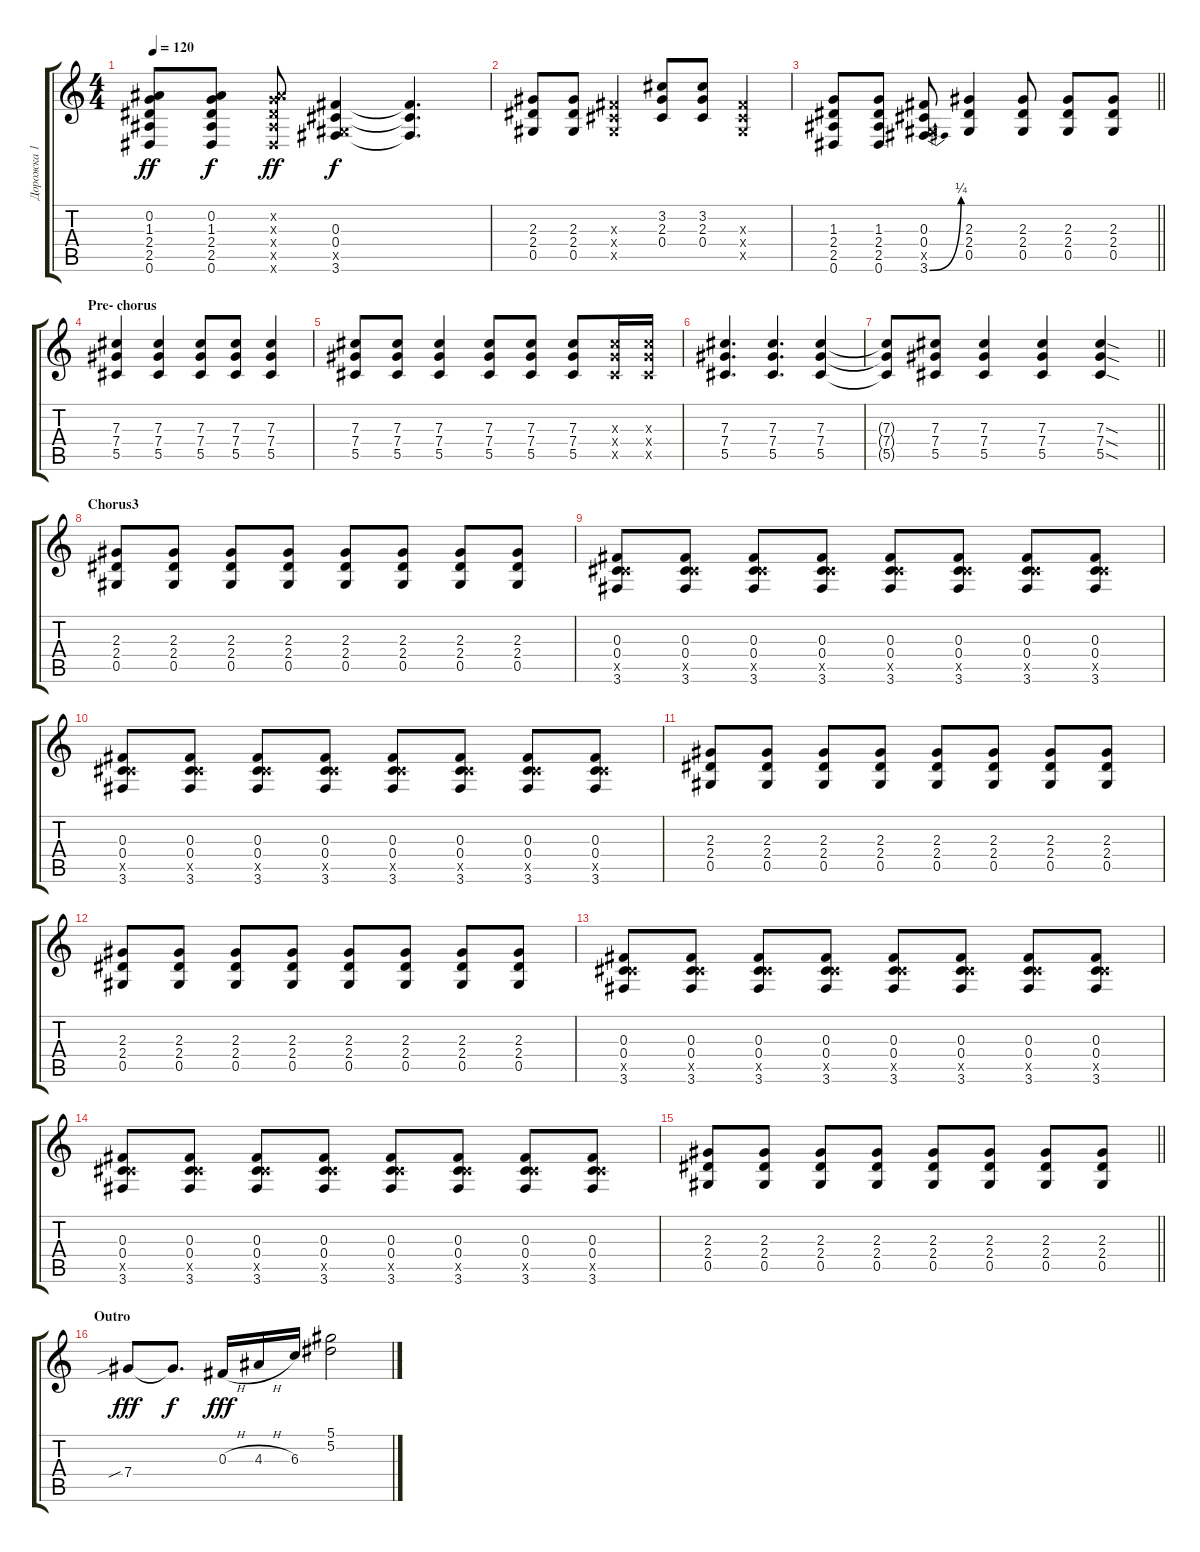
\track ("Дорожка 1" "Дорожка 1") {instrument overdrivenguitar}
\staff {score tabs}
\tuning (Eb4 Bb3 Gb3 Db3 Ab2 Eb2) {hide}
\ts (4 4)
\tempo 120
\clef g2
\ks c
(0.2 1.3 2.4 2.5 0.6).8{dy ff} (0.2 1.3 2.4 2.5 0.6).8{dy f} (0.2{x} 1.3{x} 2.4{x} 2.5{x} 0.6{x}).8{dy ff} (0.3 0.4 0.5{x} 3.6).4{dy f} (0.3{t} 0.4{t} 3.6{t}).4{d} |
(2.3 2.4 0.5).8 (2.3 2.4 0.5).8 (0.3{x} 0.4{x} 0.5{x}).4 (3.2 2.3 0.4).8 (3.2 2.3 0.4).8 (0.3{x} 0.4{x} 0.5{x}).4 |
\barLineRight lightlight
(1.3 2.4 2.5 0.6).8 (1.3 2.4 2.5 0.6).8 (0.3 0.4 0.5{x} 3.6{be (bend 0 0 60 1)}).8 (2.3 2.4 0.5).4 (2.3 2.4 0.5).8 (2.3 2.4 0.5).8 (2.3 2.4 0.5).8 |
\section ("" "Pre- chorus")
(7.3 7.4 5.5).4 (7.3 7.4 5.5).4 (7.3 7.4 5.5).8 (7.3 7.4 5.5).8 (7.3 7.4 5.5).4 |
(7.3 7.4 5.5).8 (7.3 7.4 5.5).8 (7.3 7.4 5.5).4 (7.3 7.4 5.5).8 (7.3 7.4 5.5).8 (7.3 7.4 5.5).8 (7.3{x} 7.4{x} 5.5{x}).16 (7.3{x} 7.4{x} 5.5{x}).16 |
(7.3 7.4 5.5).4{d} (7.3 7.4 5.5).4{d} (7.3 7.4 5.5).4 |
\barLineRight lightlight
(7.3{t} 7.4{t} 5.5{t}).8 (7.3 7.4 5.5).8 (7.3 7.4 5.5).4 (7.3 7.4 5.5).4 (7.3{sod} 7.4{sod} 5.5{sod}).4 |
\section ("" "Chorus3")
(2.3 2.4 0.5).8 (2.3 2.4 0.5).8 (2.3 2.4 0.5).8 (2.3 2.4 0.5).8 (2.3 2.4 0.5).8 (2.3 2.4 0.5).8 (2.3 2.4 0.5).8 (2.3 2.4 0.5).8 |
(0.3 0.4 5.5{x} 3.6).8 (0.3 0.4 5.5{x} 3.6).8 (0.3 0.4 5.5{x} 3.6).8 (0.3 0.4 5.5{x} 3.6).8 (0.3 0.4 5.5{x} 3.6).8 (0.3 0.4 5.5{x} 3.6).8 (0.3 0.4 5.5{x} 3.6).8 (0.3 0.4 5.5{x} 3.6).8 |
(0.3 0.4 5.5{x} 3.6).8 (0.3 0.4 5.5{x} 3.6).8 (0.3 0.4 5.5{x} 3.6).8 (0.3 0.4 5.5{x} 3.6).8 (0.3 0.4 5.5{x} 3.6).8 (0.3 0.4 5.5{x} 3.6).8 (0.3 0.4 5.5{x} 3.6).8 (0.3 0.4 5.5{x} 3.6).8 |
(2.3 2.4 0.5).8 (2.3 2.4 0.5).8 (2.3 2.4 0.5).8 (2.3 2.4 0.5).8 (2.3 2.4 0.5).8 (2.3 2.4 0.5).8 (2.3 2.4 0.5).8 (2.3 2.4 0.5).8 |
(2.3 2.4 0.5).8 (2.3 2.4 0.5).8 (2.3 2.4 0.5).8 (2.3 2.4 0.5).8 (2.3 2.4 0.5).8 (2.3 2.4 0.5).8 (2.3 2.4 0.5).8 (2.3 2.4 0.5).8 |
(0.3 0.4 5.5{x} 3.6).8 (0.3 0.4 5.5{x} 3.6).8 (0.3 0.4 5.5{x} 3.6).8 (0.3 0.4 5.5{x} 3.6).8 (0.3 0.4 5.5{x} 3.6).8 (0.3 0.4 5.5{x} 3.6).8 (0.3 0.4 5.5{x} 3.6).8 (0.3 0.4 5.5{x} 3.6).8 |
(0.3 0.4 5.5{x} 3.6).8 (0.3 0.4 5.5{x} 3.6).8 (0.3 0.4 5.5{x} 3.6).8 (0.3 0.4 5.5{x} 3.6).8 (0.3 0.4 5.5{x} 3.6).8 (0.3 0.4 5.5{x} 3.6).8 (0.3 0.4 5.5{x} 3.6).8 (0.3 0.4 5.5{x} 3.6).8 |
\barLineRight lightlight
(2.3 2.4 0.5).8 (2.3 2.4 0.5).8 (2.3 2.4 0.5).8 (2.3 2.4 0.5).8 (2.3 2.4 0.5).8 (2.3 2.4 0.5).8 (2.3 2.4 0.5).8 (2.3 2.4 0.5).8 |
\section ("" "Outro")
7.4{sib}.8{dy fff volume 14} 7.4{t}.8{d dy f} 0.3{h}.16{dy fff} 4.3{h}.16 6.3.16 (5.1 5.2).2
